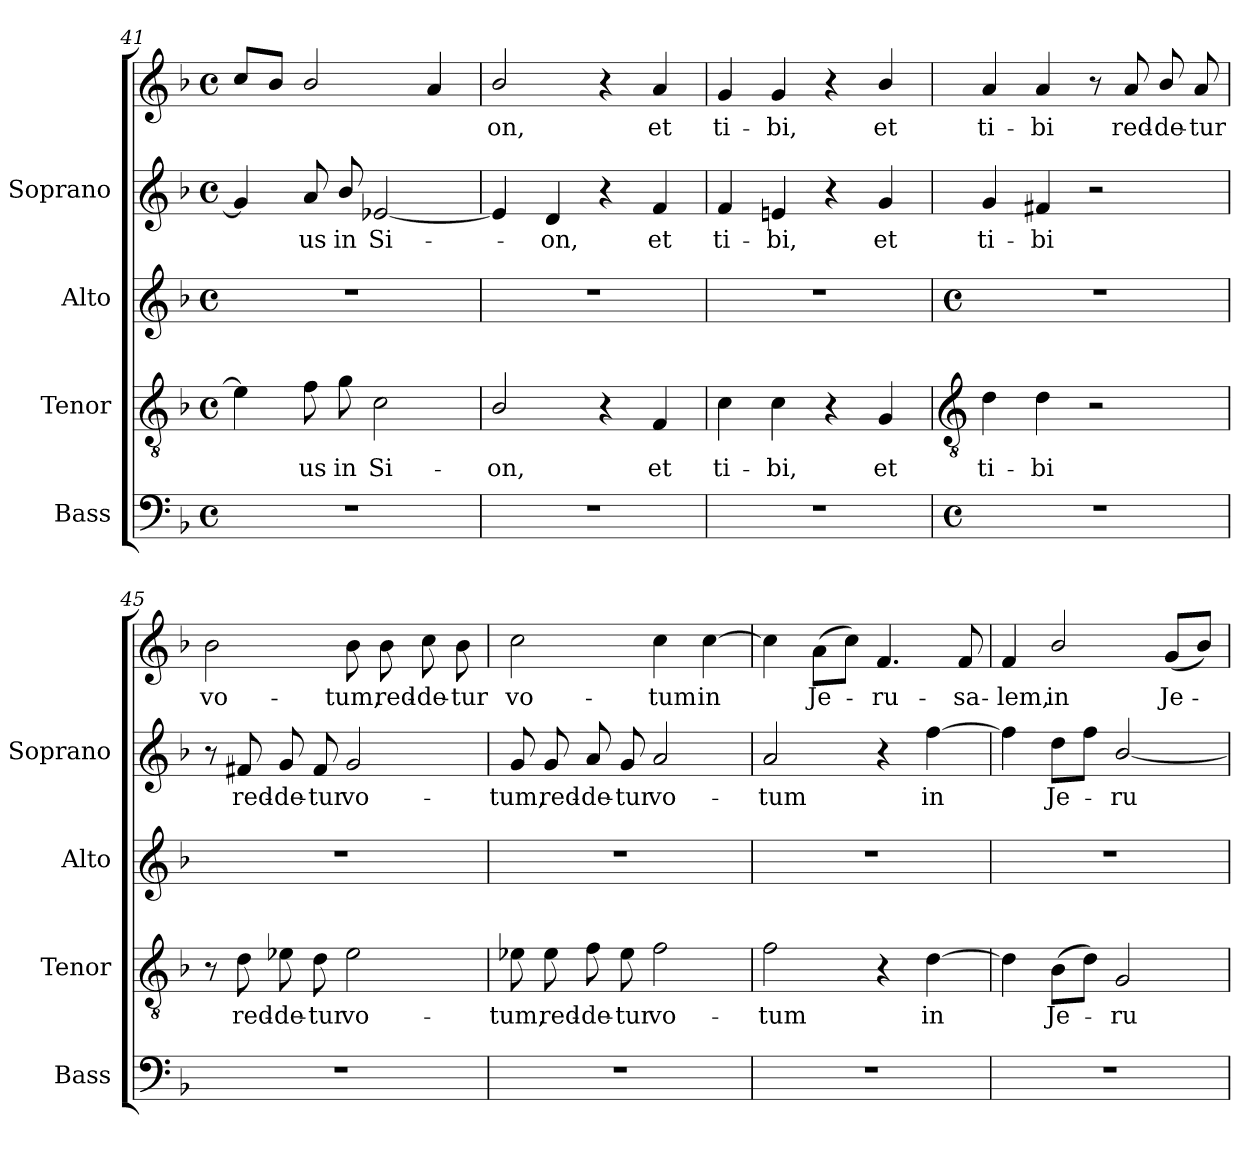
**kern	**kern	**text	**kern	**kern	**text	**kern	**text
*part4	*part3	*part3	*part2	*part1	*part1	*part1	*part1
*staff5	*staff4	*staff4	*staff3	*staff2	*staff2	*staff1	*staff1
*I"Bass	*I"Tenor	*	*I"Alto	*I"Soprano	*	*	*
*I'Bass	*I'Tenor	*	*I'Alto	*I'Soprano	*	*	*
*clefF4	*clefGv2	*	*clefG2	*clefG2	*	*clefG2	*
*k[b-]	*k[b-]	*	*k[b-]	*k[b-]	*	*k[b-]	*
*F:	*F:	*	*F:	*F:	*	*F:	*
*M4/4	*M4/4	*	*M4/4	*M4/4	*	*M4/4	*
*met(c)	*met(c)	*	*met(c)	*met(c)	*	*met(c)	*
=41	=41	=41	=41	=41	=41	=41	=41
1r	4e-]	.	1r	4g]	.	8cc/L	.
.	.	.	.	.	.	8b-/J	.
!	!	!LO:LY:b	!	!	!LO:LY:b	!	!
.	8f	-us	.	8a	-us	2b-/	.
!	!	!LO:LY:b	!	!	!LO:LY:b	!	!
.	8g	in	.	8b-/	in	.	.
!	!	!LO:LY:b	!	!	!LO:LY:b	!	!
.	2c	Si-	.	[2e-X	Si-	.	.
.	.	.	.	.	.	4a	.
=42	=42	=42	=42	=42	=42	=42	=42
!	!	!LO:LY:b	!	!	!	!	!LO:LY:b
1r	2B-/	-on,	1r	4e-]	.	2b-/	on,
!	!	!	!	!	!LO:LY:b	!	!
.	.	.	.	4d	on,	.	.
.	4r	.	.	4r	.	4r	.
!	!	!LO:LY:b	!	!	!LO:LY:b	!	!LO:LY:b
.	4F	et	.	4f	et	4a	et
=43	=43	=43	=43	=43	=43	=43	=43
!	!	!LO:LY:b	!	!	!LO:LY:b	!	!LO:LY:b
1r	4c	ti-	1r	4f	ti-	4g	ti-
!	!	!LO:LY:b	!	!	!LO:LY:b	!	!LO:LY:b
.	4c	-bi,	.	4en	-bi,	4g	-bi,
.	4r	.	.	4r	.	4r	.
!	!	!LO:LY:b	!	!	!LO:LY:b	!	!LO:LY:b
.	4G	et	.	4g	et	4b-/	et
!!LO:LB:g=z
=44	=44	=44	=44	=44	=44	=44	=44
*	*clefGv2	*	*	*	*	*	*
*M4/4	*	*	*M4/4	*	*	*	*
*met(c)	*	*	*met(c)	*	*	*	*
!	!	!LO:LY:b	!	!	!LO:LY:b	!	!LO:LY:b
1r	4d	ti-	1r	4g	ti-	4a	ti-
!	!	!LO:LY:b	!	!	!LO:LY:b	!	!LO:LY:b
.	4d	-bi	.	4f#X	-bi	4a	-bi
.	2r	.	.	2r	.	8r	.
!	!	!	!	!	!	!	!LO:LY:b
.	.	.	.	.	.	8a	red-
!	!	!	!	!	!	!	!LO:LY:b
.	.	.	.	.	.	8b-/	-de-
!	!	!	!	!	!	!	!LO:LY:b
.	.	.	.	.	.	8a	-tur
=45	=45	=45	=45	=45	=45	=45	=45
!	!	!	!	!	!	!	!LO:LY:b
1r	8r	.	1r	8r	.	2b-	vo-
!	!	!LO:LY:b	!	!	!LO:LY:b	!	!
.	8d	red-	.	8f#X	red-	.	.
!	!	!LO:LY:b	!	!	!LO:LY:b	!	!
.	8e-X	-de-	.	8g	-de-	.	.
!	!	!LO:LY:b	!	!	!LO:LY:b	!	!
.	8d	-tur	.	8f#	-tur	.	.
!	!	!LO:LY:b	!	!	!LO:LY:b	!	!LO:LY:b
.	2e-	vo-	.	2g	vo-	8b-	-tum,
!	!	!	!	!	!	!	!LO:LY:b
.	.	.	.	.	.	8b-	red-
!	!	!	!	!	!	!	!LO:LY:b
.	.	.	.	.	.	8cc	-de-
!	!	!	!	!	!	!	!LO:LY:b
.	.	.	.	.	.	8b-	-tur
=46	=46	=46	=46	=46	=46	=46	=46
!	!	!LO:LY:b	!	!	!LO:LY:b	!	!LO:LY:b
1r	8e-X	-tum,	1r	8g	tum,	2cc	-vo-
!	!	!LO:LY:b	!	!	!LO:LY:b	!	!
.	8e-	red-	.	8g	red-	.	.
!	!	!LO:LY:b	!	!	!LO:LY:b	!	!
.	8f	-de-	.	8a	-de-	.	.
!	!	!LO:LY:b	!	!	!LO:LY:b	!	!
.	8e-	-tur	.	8g	-tur	.	.
!	!	!LO:LY:b	!	!	!LO:LY:b	!	!LO:LY:b
.	2f	vo-	.	2a	vo-	4cc	-tum
!	!	!	!	!	!	!	!LO:LY:b
.	.	.	.	.	.	[4cc	in
=47	=47	=47	=47	=47	=47	=47	=47
!	!	!LO:LY:b	!	!	!LO:LY:b	!	!
1r	2f	-tum	1r	2a	-tum	4cc]	.
!	!	!	!	!	!	!	!LO:LY:b
.	.	.	.	.	.	(>8aL	-Je-
.	.	.	.	.	.	8ccJ)	.
!	!	!	!	!	!	!	!LO:LY:b
.	4r	.	.	4r	.	4.f	ru-
!	!	!LO:LY:b	!	!	!LO:LY:b	!	!
.	[4d	in	.	[4ff	in	.	.
!	!	!	!	!	!	!	!LO:LY:b
.	.	.	.	.	.	8f	-sa-
=48	=48	=48	=48	=48	=48	=48	=48
!	!	!	!	!	!	!	!LO:LY:b
1r	4d]	.	1r	4ff]	.	4f	lem,
!	!	!LO:LY:b	!	!	!LO:LY:b	!	!LO:LY:b
.	(>8B-L	Je-	.	8ddL	Je-	2b-/	in
.	8dJ)	.	.	8ffJ	.	.	.
!	!	!LO:LY:b	!	!	!LO:LY:b	!	!
.	2G	ru-	.	[2b-/	ru-	.	.
!	!	!	!	!	!	!	!LO:LY:b
.	.	.	.	.	.	(<8gL	Je-
.	.	.	.	.	.	8b-J)	.
=	=	=	=	=	=	=	=
*-	*-	*-	*-	*-	*-	*-	*-
